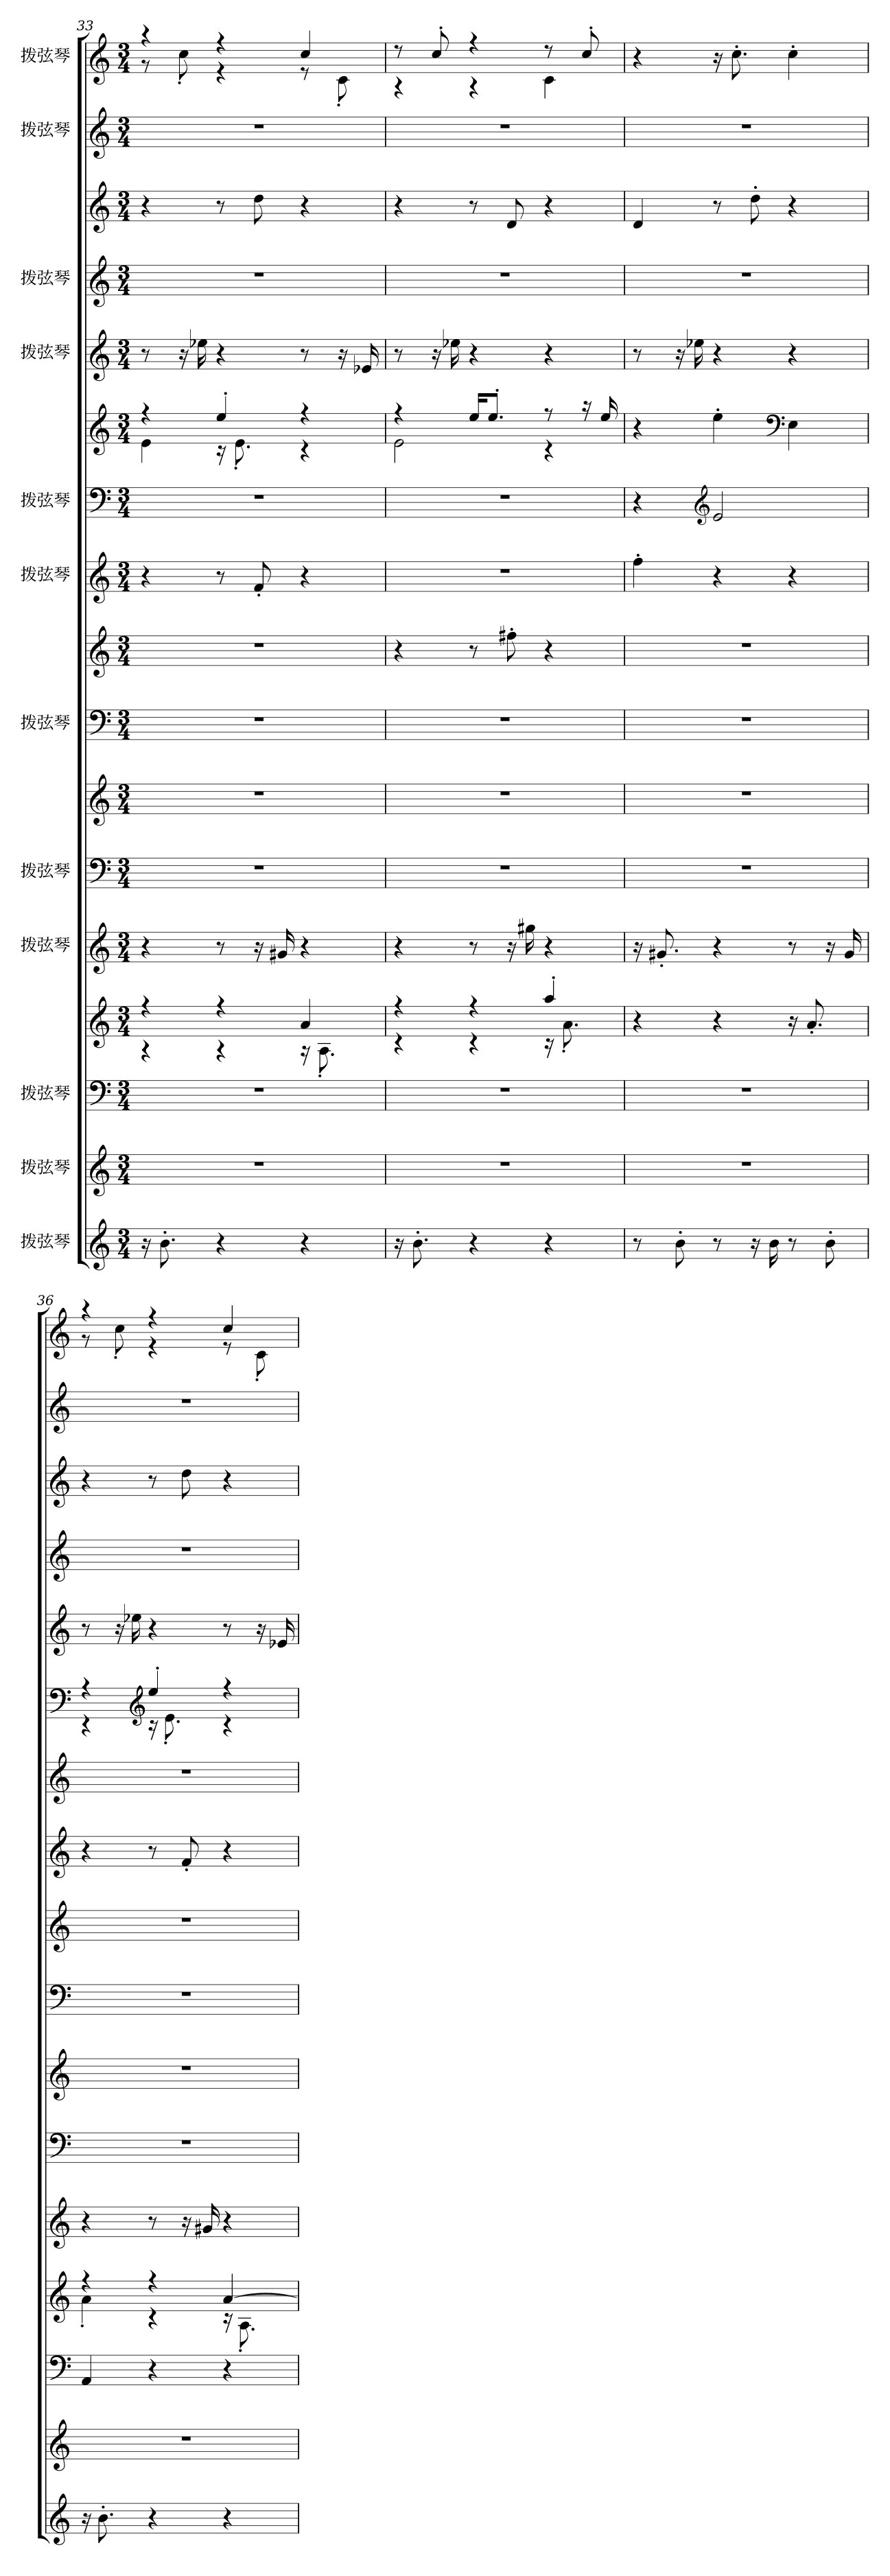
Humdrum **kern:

**kern	**kern	**kern	**kern	**kern	**kern	**kern	**kern	**kern	**kern	**kern	**kern	**kern	**kern	**kern	**kern	**kern
*part12	*part11	*part10	*part10	*part9	*part8	*part8	*part7	*part7	*part6	*part5	*part5	*part4	*part3	*part3	*part2	*part1
*staff17	*staff16	*staff15	*staff14	*staff13	*staff12	*staff11	*staff10	*staff9	*staff8	*staff7	*staff6	*staff5	*staff4	*staff3	*staff2	*staff1
*I"拨弦琴	*I"拨弦琴	*I"拨弦琴	*	*I"拨弦琴	*I"拨弦琴	*	*I"拨弦琴	*	*I"拨弦琴	*I"拨弦琴	*	*I"拨弦琴	*I"拨弦琴	*	*I"拨弦琴	*I"拨弦琴
!!LO:PB:g=z
*clefG2	*clefG2	*clefF4	*clefG2	*clefG2	*clefF4	*clefG2	*clefF4	*clefG2	*clefG2	*clefF4	*clefG2	*clefG2	*clefG2	*clefG2	*clefG2	*clefG2
*k[]	*k[]	*k[]	*k[]	*k[]	*k[]	*k[]	*k[]	*k[]	*k[]	*k[]	*k[]	*k[]	*k[]	*k[]	*k[]	*k[]
*M3/4	*M3/4	*M3/4	*M3/4	*M3/4	*M3/4	*M3/4	*M3/4	*M3/4	*M3/4	*M3/4	*M3/4	*M3/4	*M3/4	*M3/4	*M3/4	*M3/4
=33	=33	=33	=33	=33	=33	=33	=33	=33	=33	=33	=33	=33	=33	=33	=33	=33
*	*	*	*^	*	*	*	*	*	*	*	*^	*	*	*	*	*^
16r	2.r	2.r	4r	4r	4r	2.r	2.r	2.r	2.r	4r	2.r	4r	4e\	8r	2.r	4r	2.r	4r	8r
8.b'\	.	.	.	.	.	.	.	.	.	.	.	.	.	.	.	.	.	.	.
.	.	.	.	.	.	.	.	.	.	.	.	.	.	16r	.	.	.	.	8cc'\
.	.	.	.	.	.	.	.	.	.	.	.	.	.	16ee-X\	.	.	.	.	.
4r	.	.	4r	4r	8r	.	.	.	.	8r	.	4ee'/	16r	4r	.	8r	.	4r	4r
.	.	.	.	.	.	.	.	.	.	.	.	.	8.e'\	.	.	.	.	.	.
.	.	.	.	.	16r	.	.	.	.	8f'/	.	.	.	.	.	8dd\	.	.	.
.	.	.	.	.	16g#X/	.	.	.	.	.	.	.	.	.	.	.	.	.	.
4r	.	.	4a/	16r	4r	.	.	.	.	4r	.	4r	4r	8r	.	4r	.	4cc/	8r
.	.	.	.	8.A'\	.	.	.	.	.	.	.	.	.	.	.	.	.	.	.
.	.	.	.	.	.	.	.	.	.	.	.	.	.	16r	.	.	.	.	8c'\
.	.	.	.	.	.	.	.	.	.	.	.	.	.	16e-X/	.	.	.	.	.
=34	=34	=34	=34	=34	=34	=34	=34	=34	=34	=34	=34	=34	=34	=34	=34	=34	=34	=34	=34
16r	2.r	2.r	4r	4r	4r	2.r	2.r	2.r	4r	2.r	2.r	4r	2e\	8r	2.r	4r	2.r	8r	4r
8.b'\	.	.	.	.	.	.	.	.	.	.	.	.	.	.	.	.	.	.	.
.	.	.	.	.	.	.	.	.	.	.	.	.	.	16r	.	.	.	8cc'/	.
.	.	.	.	.	.	.	.	.	.	.	.	.	.	16ee-X\	.	.	.	.	.
4r	.	.	4r	4r	8r	.	.	.	8r	.	.	16ee/KL	.	4r	.	8r	.	4r	4r
.	.	.	.	.	.	.	.	.	.	.	.	8.ee'/J	.	.	.	.	.	.	.
.	.	.	.	.	16r	.	.	.	8ff#X'\	.	.	.	.	.	.	8d/	.	.	.
.	.	.	.	.	16gg#X\	.	.	.	.	.	.	.	.	.	.	.	.	.	.
4r	.	.	4aa'/	16r	4r	.	.	.	4r	.	.	8r	4r	4r	.	4r	.	8r	4c\
.	.	.	.	8.a'\	.	.	.	.	.	.	.	.	.	.	.	.	.	.	.
.	.	.	.	.	.	.	.	.	.	.	.	16r	.	.	.	.	.	8cc'/	.
.	.	.	.	.	.	.	.	.	.	.	.	16ee/	.	.	.	.	.	.	.
*	*	*	*v	*v	*	*	*	*	*	*	*	*v	*v	*	*	*	*	*v	*v
=35	=35	=35	=35	=35	=35	=35	=35	=35	=35	=35	=35	=35	=35	=35	=35	=35
8r	2.r	2.r	4r	16r	2.r	2.r	2.r	2.r	4ff'\	4r	4r	8r	2.r	4d/	2.r	4r
.	.	.	.	8.g#X'/	.	.	.	.	.	.	.	.	.	.	.	.
8b'\	.	.	.	.	.	.	.	.	.	.	.	16r	.	.	.	.
.	.	.	.	.	.	.	.	.	.	.	.	16ee-X\	.	.	.	.
*	*	*	*	*	*	*	*	*	*	*clefG2	*	*	*	*	*	*
8r	.	.	4r	4r	.	.	.	.	4r	2e/	4ee'\	4r	.	8r	.	16r
.	.	.	.	.	.	.	.	.	.	.	.	.	.	.	.	8.cc'\
16r	.	.	.	.	.	.	.	.	.	.	.	.	.	8dd'\	.	.
16b\	.	.	.	.	.	.	.	.	.	.	.	.	.	.	.	.
*	*	*	*	*	*	*	*	*	*	*	*clefF4	*	*	*	*	*
8r	.	.	16r	8r	.	.	.	.	4r	.	4E\	4r	.	4r	.	4cc'\
.	.	.	8.a'/	.	.	.	.	.	.	.	.	.	.	.	.	.
8b'\	.	.	.	16r	.	.	.	.	.	.	.	.	.	.	.	.
.	.	.	.	16g#/	.	.	.	.	.	.	.	.	.	.	.	.
!!LO:PB:g=z
=36	=36	=36	=36	=36	=36	=36	=36	=36	=36	=36	=36	=36	=36	=36	=36	=36
*	*	*	*^	*	*	*	*	*	*	*	*^	*	*	*	*	*^
16r	2.r	4AA/	4r	4a'\	4r	2.r	2.r	2.r	2.r	4r	2.r	4r	4r	8r	2.r	4r	2.r	4r	8r
8.b'\	.	.	.	.	.	.	.	.	.	.	.	.	.	.	.	.	.	.	.
.	.	.	.	.	.	.	.	.	.	.	.	.	.	16r	.	.	.	.	8cc'\
.	.	.	.	.	.	.	.	.	.	.	.	.	.	16ee-X\	.	.	.	.	.
*	*	*	*	*	*	*	*	*	*	*	*	*clefG2	*	*	*	*	*	*	*
4r	.	4r	4r	4r	8r	.	.	.	.	8r	.	4ee'/	16r	4r	.	8r	.	4r	4r
.	.	.	.	.	.	.	.	.	.	.	.	.	8.e'\	.	.	.	.	.	.
.	.	.	.	.	16r	.	.	.	.	8f'/	.	.	.	.	.	8dd\	.	.	.
.	.	.	.	.	16g#X/	.	.	.	.	.	.	.	.	.	.	.	.	.	.
4r	.	4r	[4a/	16r	4r	.	.	.	.	4r	.	4r	4r	8r	.	4r	.	4cc/	8r
.	.	.	.	8.A'\	.	.	.	.	.	.	.	.	.	.	.	.	.	.	.
.	.	.	.	.	.	.	.	.	.	.	.	.	.	16r	.	.	.	.	8c'\
.	.	.	.	.	.	.	.	.	.	.	.	.	.	16e-X/	.	.	.	.	.
*	*	*	*v	*v	*	*	*	*	*	*	*	*v	*v	*	*	*	*	*v	*v
=	=	=	=	=	=	=	=	=	=	=	=	=	=	=	=	=
*-	*-	*-	*-	*-	*-	*-	*-	*-	*-	*-	*-	*-	*-	*-	*-	*-
